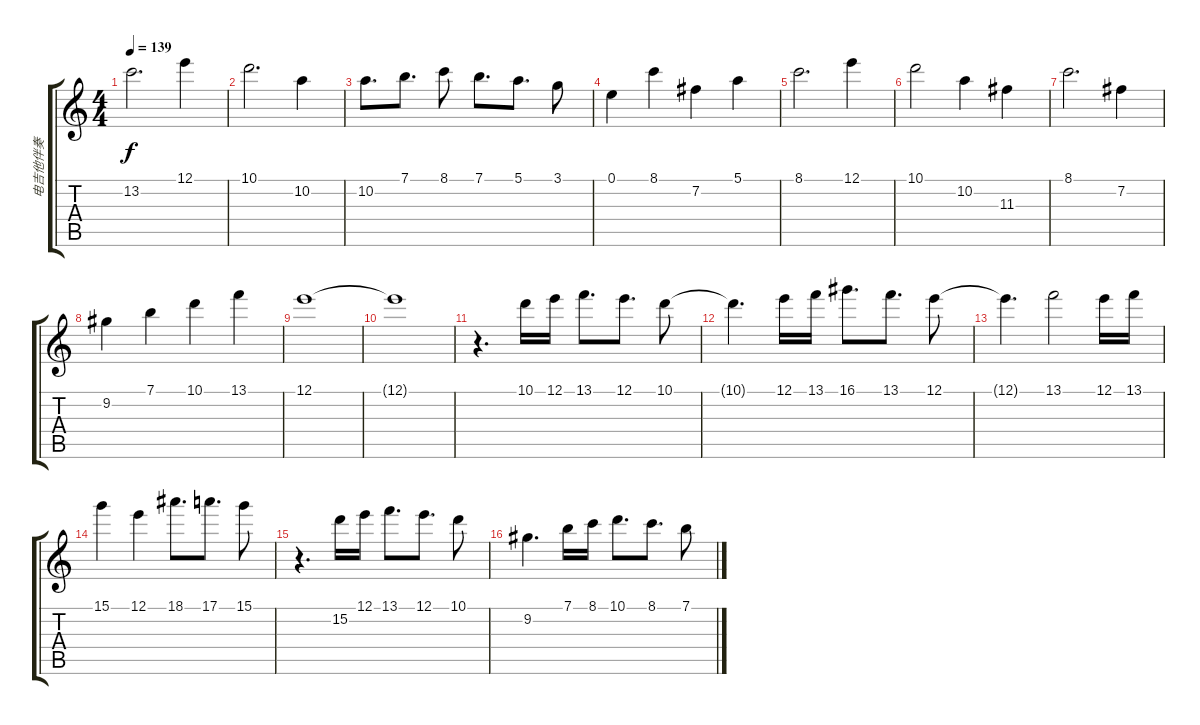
\track ("电吉他伴奏" "电吉他伴奏") {instrument overdrivenguitar}
\staff {score tabs}
\tuning (E4 B3 G3 D3 A2 E2) {hide}
\ts (4 4)
\tempo 139
\clef g2
\ks c
13.2.2{d dy f} 12.1.4 |
10.1.2{d} 10.2.4 |
10.2.8{d} 7.1.8{d} 8.1.8 7.1.8{d} 5.1.8{d} 3.1.8 |
0.1.4 8.1.4 7.2.4 5.1.4 |
8.1.2{d} 12.1.4 |
10.1.2 10.2.4 11.3.4 |
8.1.2{d} 7.2.4 |
9.2.4 7.1.4 10.1.4 13.1.4 |
12.1.1 |
12.1{t}.1 |
r.4{d} 10.1.16 12.1.16 13.1.8{d} 12.1.8{d} 10.1.8 |
10.1{t}.4{d} 12.1.16 13.1.16 16.1.8{d} 13.1.8{d} 12.1.8 |
12.1{t}.4{d} 13.1.2 12.1.16 13.1.16 |
15.1.4 12.1.4 18.1.8{d} 17.1.8{d} 15.1.8 |
r.4{d} 15.2.16 12.1.16 13.1.8{d} 12.1.8{d} 10.1.8 |
9.2.4{d} 7.1.16 8.1.16 10.1.8{d} 8.1.8{d} 7.1.8
